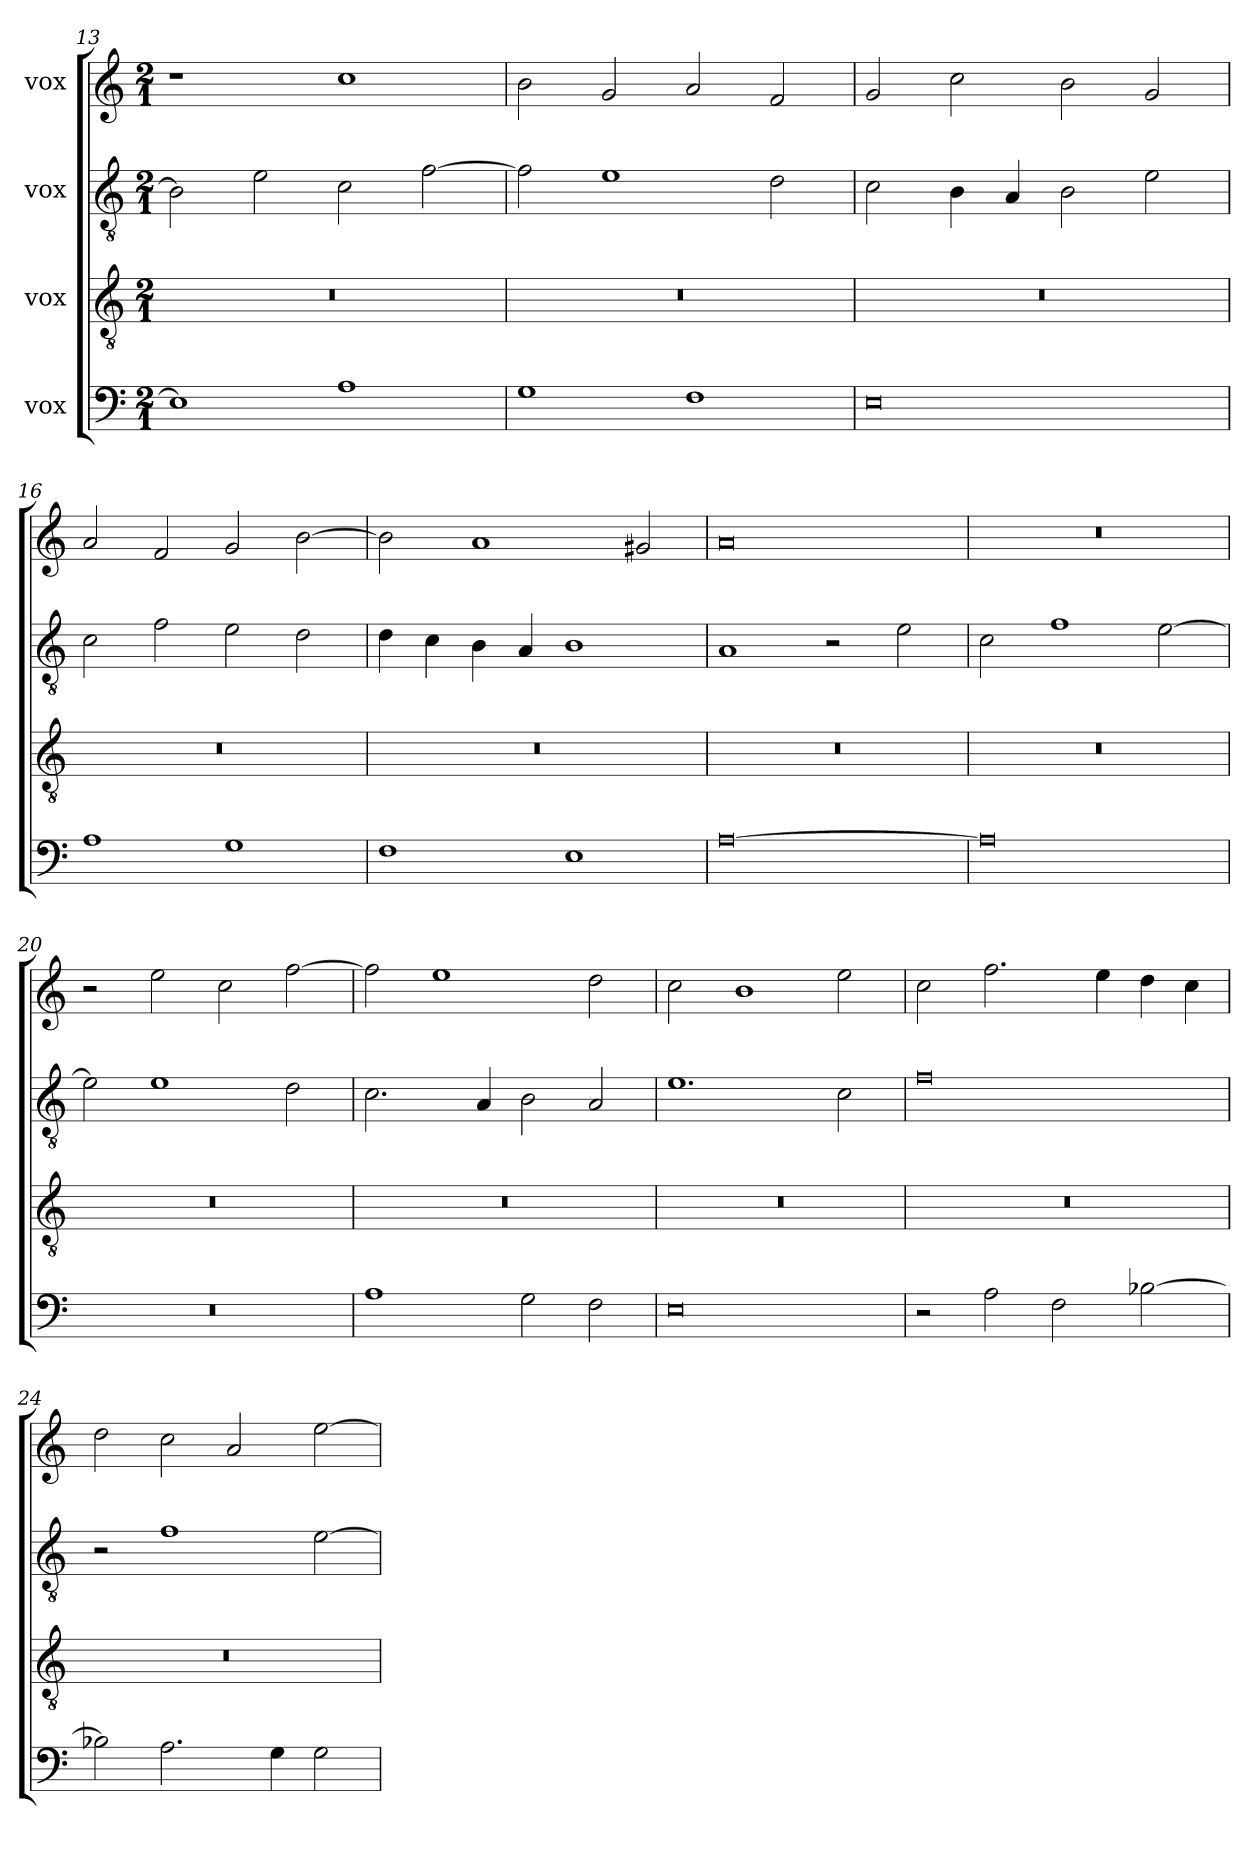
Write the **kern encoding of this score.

**kern	**kern	**kern	**kern
*part4	*part3	*part2	*part1
*staff4	*staff3	*staff2	*staff1
*I"vox	*I"vox	*I"vox	*I"vox
*clefF4	*clefGv2	*clefGv2	*clefG2
*k[]	*k[]	*k[]	*k[]
*M2/1	*M2/1	*M2/1	*M2/1
=13	=13	=13	=13
1E]	0r	2B]	1r
.	.	2e	.
1A	.	2c	1cc
.	.	[2f	.
=14	=14	=14	=14
1G	0r	2f]	2b
.	.	1e	2g
1F	.	.	2a
.	.	2d	2f
=15	=15	=15	=15
0E	0r	2c	2g
.	.	4B	2cc
.	.	4A	.
.	.	2B	2b
.	.	2e	2g
=16	=16	=16	=16
1A	0r	2c	2a
.	.	2f	2f
1G	.	2e	2g
.	.	2d	[2b
=17	=17	=17	=17
1F	0r	4d	2b]
.	.	4c	.
.	.	4B	1a
.	.	4A	.
1E	.	1B	.
.	.	.	2g#X
=18	=18	=18	=18
[0A	0r	1A	0a
.	.	2r	.
.	.	2e	.
=19	=19	=19	=19
0A]	0r	2c	0r
.	.	1f	.
.	.	[2e	.
=20	=20	=20	=20
0r	0r	2e]	2r
.	.	1e	2ee
.	.	.	2cc
.	.	2d	[2ff
=21	=21	=21	=21
1A	0r	2.c	2ff]
.	.	.	1ee
.	.	4A	.
2G	.	2B	.
2F	.	2A	2dd
=22	=22	=22	=22
0E	0r	1.e	2cc
.	.	.	1b
.	.	2c	2ee
=23	=23	=23	=23
2r	0r	0f	2cc
2A	.	.	2.ff
2F	.	.	.
.	.	.	4ee
[2B-X	.	.	4dd
.	.	.	4cc
=24	=24	=24	=24
2B-X]	0r	2r	2dd
2.A	.	1f	2cc
.	.	.	2a
4G	.	.	.
2G	.	[2e	[2ee
=	=	=	=
*-	*-	*-	*-
